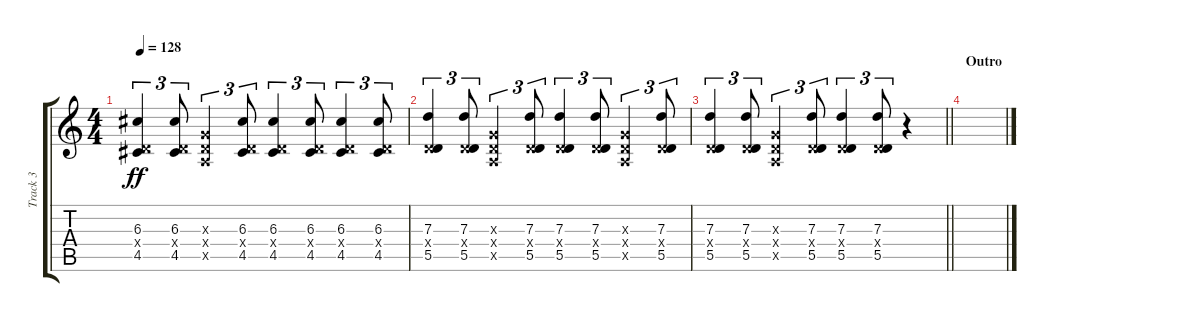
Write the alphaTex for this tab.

\track ("Track 3" "Track 3") {instrument distortionguitar}
\staff {score tabs}
\tuning (E4 B3 G3 D3 A2 D2) {hide}
\ts (4 4)
\tempo 128
\clef g2
\ks c
(6.3 0.4{x} 4.5).4{tu (3 2) dy ff} (6.3 0.4{x} 4.5).8{tu (3 2)} (0.3{x} 0.4{x} 0.5{x}).4{tu (3 2)} (6.3 0.4{x} 4.5).8{tu (3 2)} (6.3 0.4{x} 4.5).4{tu (3 2)} (6.3 0.4{x} 4.5).8{tu (3 2)} (6.3 0.4{x} 4.5).4{tu (3 2)} (6.3 0.4{x} 4.5).8{tu (3 2)} |
(7.3 0.4{x} 5.5).4{tu (3 2)} (7.3 0.4{x} 5.5).8{tu (3 2)} (0.3{x} 0.4{x} 0.5{x}).4{tu (3 2)} (7.3 0.4{x} 5.5).8{tu (3 2)} (7.3 0.4{x} 5.5).4{tu (3 2)} (7.3 0.4{x} 5.5).8{tu (3 2)} (0.3{x} 0.4{x} 0.5{x}).4{tu (3 2)} (7.3 0.4{x} 5.5).8{tu (3 2)} |
\barLineRight lightlight
(7.3 0.4{x} 5.5).4{tu (3 2)} (7.3 0.4{x} 5.5).8{tu (3 2)} (0.3{x} 0.4{x} 0.5{x}).4{tu (3 2)} (7.3 0.4{x} 5.5).8{tu (3 2)} (7.3 0.4{x} 5.5).4{tu (3 2)} (7.3 0.4{x} 5.5).8{tu (3 2)} r.4 |
\section ("" "Outro")
